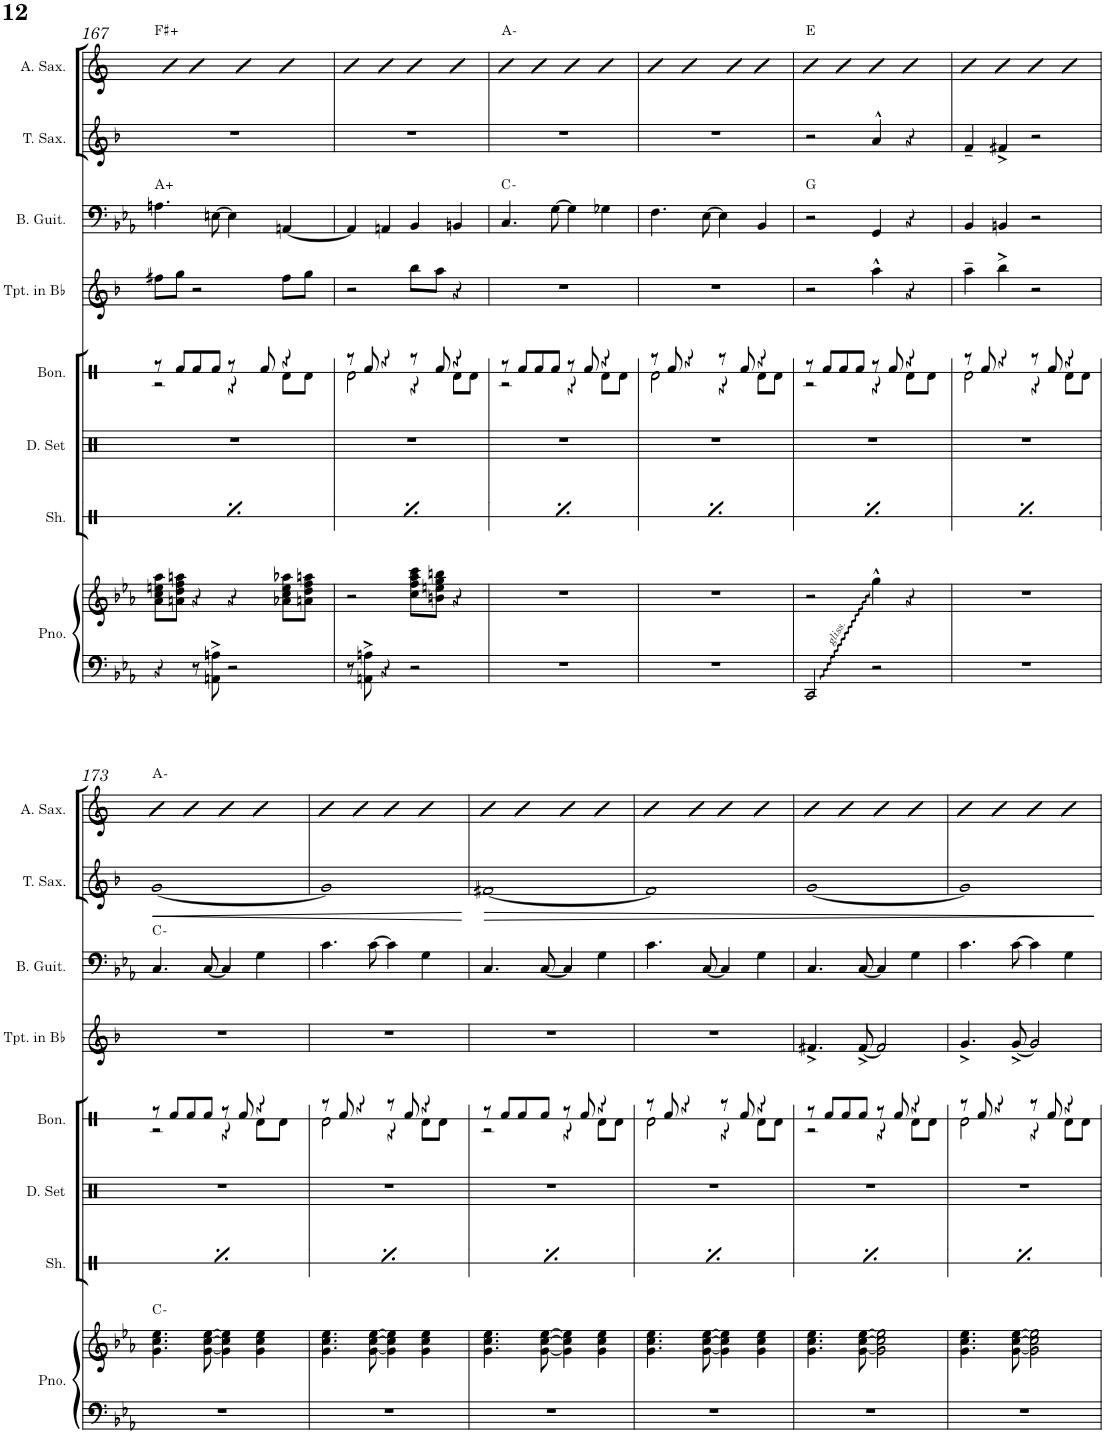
**kern	**kern	**harte	**kern	**kern	**kern	**kern	**kern	**harte	**kern	**dynam	**kern	**harte
*part8	*part8	*part8	*part7	*part6	*part5	*part4	*part3	*part3	*part2	*part2	*part1	*part1
*staff9	*staff8	*	*staff7	*staff6	*staff5	*staff4	*staff3	*	*staff2	*staff2	*staff1	*
*I"Piano	*	*	*I"Shaker	*I"Drumset	*I"Bongos	*I"Trumpet in Bb	*I"Bass Guitar	*	*I"Tenor Saxophone	*	*I"Alto Saxophone	*
*I'Pno.	*	*	*I'Sh.	*I'D. Set	*I'Bon.	*I'Tpt. in Bb	*I'B. Guit.	*	*I'T. Sax.	*	*I'A. Sax.	*
!!LO:PB:g=z
*clefF4	*clefG2	*	*clefX	*clefX	*clefX	*clefG2	*clefF4	*	*clefG2	*	*clefG2	*
*	*	*	*	*	*	*Trd1c2	*Trd7c12	*	*Trd8c14	*	*Trd5c9	*
*k[b-e-a-]	*k[b-e-a-]	*	*k[]	*k[]	*k[]	*k[b-]	*k[b-e-a-]	*	*k[b-]	*	*k[]	*
*M4/4	*M4/4	*	*M4/4	*M4/4	*M4/4	*M4/4	*M4/4	*	*M4/4	*	*M4/4	*
=167	=167	=167	=167	=167	=167	=167	=167	=167	=167	=167	=167	=167
*	*	*	*	*	*^	*	*	*	*	*	*^	*
4r	8a-\ 8cc\ 8een\ 8aa-\L	.	4Re/	1r	8r	2r	8ff#X\L	4.An\	A:aug	1r	.	8cc#X!L	4b	F#:aug
.	8an\ 8dd\ 8ff\ 8aan\J	.	.	.	8Rf/L	.	8gg\J	.	.	.	.	8g#X!	.	.
8r	4r	.	8Re/L	.	8Rf/	.	2r	.	.	.	.	8a#X!	4b	.
8AAn\^ 8An\^	.	.	8Re/J	.	8Rf/J	.	.	[8En\	.	.	.	8b!J	.	.
2r	4r	.	4Re/	.	8r	4r	.	4E\]	.	.	.	16cc#!LL	4b	.
.	.	.	.	.	.	.	.	.	.	.	.	16dd#X!	.	.
.	.	.	.	.	8Rf/	.	.	.	.	.	.	16ee!	.	.
.	.	.	.	.	.	.	.	.	.	.	.	16ff#X!JJ	.	.
.	8a-X\ 8cc\ 8ee\ 8aa-X\L	.	8Re/L	.	4r	8Rd\L	8ff#\L	[4AAn/	.	.	.	16gg#X!LL	4b	.
.	.	.	.	.	.	.	.	.	.	.	.	16bb!	.	.
.	8an\ 8dd\ 8ff\ 8aan\J	.	8Re/J	.	.	8Rd\J	8gg\J	.	.	.	.	16ccc#X!	.	.
.	.	.	.	.	.	.	.	.	.	.	.	16eee!JJ	.	.
=168	=168	=168	=168	=168	=168	=168	=168	=168	=168	=168	=168	=168	=168	=168
8r	2r	.	4Re/	1r	8r	2Rd\	2r	4AA/]	.	1r	.	4.eee!	4b	.
8AAn\^ 8An\^	.	.	.	.	8Rf/	.	.	.	.	.	.	.	.	.
4r	.	.	8Re/L	.	4r	.	.	4AAn/	.	.	.	.	4b	.
.	.	.	8Re/J	.	.	.	.	.	.	.	.	8ccc#X!	.	.
2r	8cc\ 8ff\ 8aa-\ 8ccc\L	.	4Re/	.	8r	4r	8bb-\L	4BB-/	.	.	.	8bb!L	4b	.
.	8bn\ 8een\ 8gg\ 8bbn\J	.	.	.	8Rf/	.	8aa\J	.	.	.	.	8gg#X!	.	.
.	4r	.	8Re/L	.	4r	8Rd\L	4r	4BBn/	.	.	.	8ff#X!	4b	.
.	.	.	8Re/J	.	.	8Rd\J	.	.	.	.	.	8cc#X!J	.	.
=169	=169	=169	=169	=169	=169	=169	=169	=169	=169	=169	=169	=169	=169	=169
1r	1r	.	4Re/	1r	8r	2r	1r	4.C/	C:min	1r	.	4dd!	4b	A:min
.	.	.	.	.	8Rf/L	.	.	.	.	.	.	.	.	.
.	.	.	8Re/L	.	8Rf/	.	.	.	.	.	.	8ff!L	4b	.
.	.	.	8Re/J	.	8Rf/J	.	.	[8G\	.	.	.	8dd!J	.	.
.	.	.	4Re/	.	8r	4r	.	4G\]	.	.	.	8ee!L	4b	.
.	.	.	.	.	8Rf/	.	.	.	.	.	.	8cc!	.	.
.	.	.	8Re/L	.	4r	8Rd\L	.	4G-X\	.	.	.	8a!	4b	.
.	.	.	8Re/J	.	.	8Rd\J	.	.	.	.	.	8ee!J	.	.
=170	=170	=170	=170	=170	=170	=170	=170	=170	=170	=170	=170	=170	=170	=170
1r	1r	.	4Re/	1r	8r	2Rd\	1r	4.F\	.	1r	.	8dd!L	4b	.
.	.	.	.	.	8Rf/	.	.	.	.	.	.	8b!	.	.
.	.	.	8Re/L	.	4r	.	.	.	.	.	.	8a!	4b	.
.	.	.	8Re/J	.	.	.	.	[8E-\	.	.	.	8dd!J	.	.
.	.	.	4Re/	.	8r	4r	.	4E-\]	.	.	.	8cc!L	4b	.
.	.	.	.	.	8Rf/	.	.	.	.	.	.	8a!	.	.
.	.	.	8Re/L	.	4r	8Rd\L	.	4BB-/	.	.	.	8g!	4b	.
.	.	.	8Re/J	.	.	8Rd\J	.	.	.	.	.	8cc!J	.	.
=171	=171	=171	=171	=171	=171	=171	=171	=171	=171	=171	=171	=171	=171	=171
2CC/	2r	.	4Re/	1r	8r	2r	2r	2r	G:maj	2r	.	8f!L	4b	E:maj
.	.	.	.	.	8Rf/L	.	.	.	.	.	.	8e!J	.	.
.	.	.	8Re/L	.	8Rf/	.	.	.	.	.	.	4d!	4b	.
.	.	.	8Re/J	.	8Rf/J	.	.	.	.	.	.	.	.	.
2r	4gg^^\	.	4Re/	.	8r	4r	4aa^^\	4GG/	.	4a^^/	.	4g!	4b	.
.	.	.	.	.	8Rf/	.	.	.	.	.	.	.	.	.
*	*	*	*	*	*	*	*	*	*	*	*	*Xbrackettup	*	*
.	4r	.	8Re/L	.	4r	8Rd\L	4r	4r	.	4r	.	12g#X!L	4b	.
.	.	.	.	.	.	.	.	.	.	.	.	12a!	.	.
.	.	.	8Re/J	.	.	8Rd\J	.	.	.	.	.	.	.	.
.	.	.	.	.	.	.	.	.	.	.	.	12cc!J	.	.
=172	=172	=172	=172	=172	=172	=172	=172	=172	=172	=172	=172	=172	=172	=172
1r	1r	.	4Re/	1r	8r	2Rd\	4aa~\	4BB-/	.	4f~/	.	8dd!L	4b	.
.	.	.	.	.	8Rf/	.	.	.	.	.	.	8dd#X!	.	.
.	.	.	8Re/L	.	4r	.	4bb-^\	4BBn/	.	4f#X^/	.	8ee!	4b	.
.	.	.	8Re/J	.	.	.	.	.	.	.	.	8gg!J	.	.
.	.	.	4Re/	.	8r	4r	2r	2r	.	2r	.	4aa!	4b	.
.	.	.	.	.	8Rf/	.	.	.	.	.	.	.	.	.
.	.	.	8Re/L	.	4r	8Rd\L	.	.	.	.	.	4ryy	4b	.
.	.	.	8Re/J	.	.	8Rd\J	.	.	.	.	.	.	.	.
!!LO:LB:g=z	!!
=173	=173	=173	=173	=173	=173	=173	=173	=173	=173	=173	=173	=173	=173	=173
!	!	!	!	!	!	!	!	!	!	!	!LO:HP:b	!	!	!
1r	4.g\ 4.cc\ 4.ee-\	C:min	4Re/	1r	8r	2r	1r	4.C/	C:min	[1g	<	2ryy	4b	A:min
.	.	.	.	.	8Rf/L	.	.	.	.	.	.	.	.	.
.	.	.	8Re/L	.	8Rf/	.	.	.	.	.	.	.	4b	.
.	[8g\ [8cc\ [8ee-\	.	8Re/J	.	8Rf/J	.	.	[8C/	.	.	.	.	.	.
.	4g\] 4cc\] 4ee-\]	.	4Re/	.	8r	4r	.	4C/]	.	.	.	4ryy	4b	.
.	.	.	.	.	8Rf/	.	.	.	.	.	.	.	.	.
.	4g\ 4cc\ 4ee-\	.	8Re/L	.	4r	8Rd\L	.	4G\	.	.	.	16aa!LL	4b	.
.	.	.	.	.	.	.	.	.	.	.	.	16ccc#X!	.	.
.	.	.	8Re/J	.	.	8Rd\J	.	.	.	.	.	16eee!	.	.
.	.	.	.	.	.	.	.	.	.	.	.	[16ddd!JJ	.	.
=174	=174	=174	=174	=174	=174	=174	=174	=174	=174	=174	=174	=174	=174	=174
1r	4.g\ 4.cc\ 4.ee-\	.	4Re/	1r	8r	2Rd\	1r	4.c\	.	1g]	.	2.ddd!_	4b	.
.	.	.	.	.	8Rf/	.	.	.	.	.	.	.	.	.
.	.	.	8Re/L	.	4r	.	.	.	.	.	.	.	4b	.
.	[8g\ [8cc\ [8ee-\	.	8Re/J	.	.	.	.	[8c\	.	.	.	.	.	.
.	4g\] 4cc\] 4ee-\]	.	4Re/	.	8r	4r	.	4c\]	.	.	.	.	4b	.
.	.	.	.	.	8Rf/	.	.	.	.	.	.	.	.	.
.	4g\ 4cc\ 4ee-\	.	8Re/L	.	4r	8Rd\L	.	4G\	.	.	.	8ddd!L]	4b	.
.	.	.	8Re/J	.	.	8Rd\J	.	.	.	.	.	16bb!L	.	.
.	.	.	.	.	.	.	.	.	.	.	.	16aa!JJ	.	.
*	*	*	*	*	*v	*v	*	*	*	*	*	*v	*v	*
.	.	.	.	.	.	.	.	.	.	[	.	.
=175	=175	=175	=175	=175	=175	=175	=175	=175	=175	=175	=175	=175
*	*	*	*	*	*^	*	*	*	*	*	*	*
!	!	!	!	!	!	!	!	!	!	!	!LO:HP:b	!	!
*	*	*	*	*	*	*	*	*	*	*	*	*^	*
1r	4.g\ 4.cc\ 4.ee-\	.	4Re/	1r	8r	2r	1r	4.C/	.	[1f#X	>	4gg!	4b	.
.	.	.	.	.	8Rf/L	.	.	.	.	.	.	.	.	.
.	.	.	8Re/L	.	8Rf/	.	.	.	.	.	.	16bb!LL	4b	.
.	.	.	.	.	.	.	.	.	.	.	.	16aa#X!	.	.
.	[8g\ [8cc\ [8ee-\	.	8Re/J	.	8Rf/J	.	.	[8C/	.	.	.	16bb!	.	.
.	.	.	.	.	.	.	.	.	.	.	.	16aa#!JJ	.	.
.	4g\] 4cc\] 4ee-\]	.	4Re/	.	8r	4r	.	4C/]	.	.	.	8gg!L	4b	.
.	.	.	.	.	8Rf/	.	.	.	.	.	.	8ff!	.	.
.	4g\ 4cc\ 4ee-\	.	8Re/L	.	4r	8Rd\L	.	4G\	.	.	.	8ee!	4b	.
.	.	.	8Re/J	.	.	8Rd\J	.	.	.	.	.	8ee-X!J	.	.
=176	=176	=176	=176	=176	=176	=176	=176	=176	=176	=176	=176	=176	=176	=176
1r	4.g\ 4.cc\ 4.ee-\	.	4Re/	1r	8r	2Rd\	1r	4.c\	.	1f#]	.	8dd!L	4b	.
.	.	.	.	.	8Rf/	.	.	.	.	.	.	8cc#X!	.	.
.	.	.	8Re/L	.	4r	.	.	.	.	.	.	8ccn!	4b	.
.	[8g\ [8cc\ [8ee-\	.	8Re/J	.	.	.	.	[8C/	.	.	.	8b-X!J	.	.
.	4g\] 4cc\] 4ee-\]	.	4Re/	.	8r	4r	.	4C/]	.	.	.	8a!L	4b-	.
.	.	.	.	.	8Rf/	.	.	.	.	.	.	8g#X!	.	.
.	4g\ 4cc\ 4ee-\	.	8Re/L	.	4r	8Rd\L	.	4G\	.	.	.	8gn!	4b-	.
.	.	.	8Re/J	.	.	8Rd\J	.	.	.	.	.	8f#X!J	.	.
=177	=177	=177	=177	=177	=177	=177	=177	=177	=177	=177	=177	=177	=177	=177
1r	4.g\ 4.cc\ 4.ee-\	.	4Re/	1r	8r	2r	4.f#X^/	4.C/	.	[1g	.	8d!L	4b	.
.	.	.	.	.	8Rf/L	.	.	.	.	.	.	8e!	.	.
.	.	.	8Re/L	.	8Rf/	.	.	.	.	.	.	8f!	4b	.
.	[8g\ [8cc\ [8ee-\	.	8Re/J	.	8Rf/J	.	[8f#^/	[8C/	.	.	.	8d!J	.	.
.	2g\] 2cc\] 2ee-\]	.	4Re/	.	8r	4r	2f#/]	4C/]	.	.	.	8e!L	4b	.
.	.	.	.	.	8Rf/	.	.	.	.	.	.	8f!	.	.
.	.	.	8Re/L	.	4r	8Rd\L	.	4G\	.	.	.	8g!	4b	.
.	.	.	8Re/J	.	.	8Rd\J	.	.	.	.	.	8a!J	.	.
=178	=178	=178	=178	=178	=178	=178	=178	=178	=178	=178	=178	=178	=178	=178
1r	4.g\ 4.cc\ 4.ee-\	.	4Re/	1r	8r	2Rd\	4.g^/	4.c\	.	1g]	.	8g#X!L	4b	.
.	.	.	.	.	8Rf/	.	.	.	.	.	.	8a!	.	.
.	.	.	8Re/L	.	4r	.	.	.	.	.	.	8ee!	4b	.
.	[8g\ [8cc\ [8ee-\	.	8Re/J	.	.	.	[8g^/	[8c\	.	.	.	8cc#X!J	.	.
.	2g\] 2cc\] 2ee-\]	.	4Re/	.	8r	4r	2g/]	4c\]	.	.	.	8dd!L	4b	.
.	.	.	.	.	8Rf/	.	.	.	.	.	.	8ee!	.	.
.	.	.	8Re/L	.	4r	8Rd\L	.	4G\	.	.	.	8ff!	4b	.
.	.	.	8Re/J	.	.	8Rd\J	.	.	.	.	.	8gg!J	.	.
*	*	*	*	*	*v	*v	*	*	*	*	*	*v	*v	*
.	.	.	.	.	.	.	.	.	.	]	.	.
=	=	=	=	=	=	=	=	=	=	=	=	=
*-	*-	*-	*-	*-	*-	*-	*-	*-	*-	*-	*-	*-
